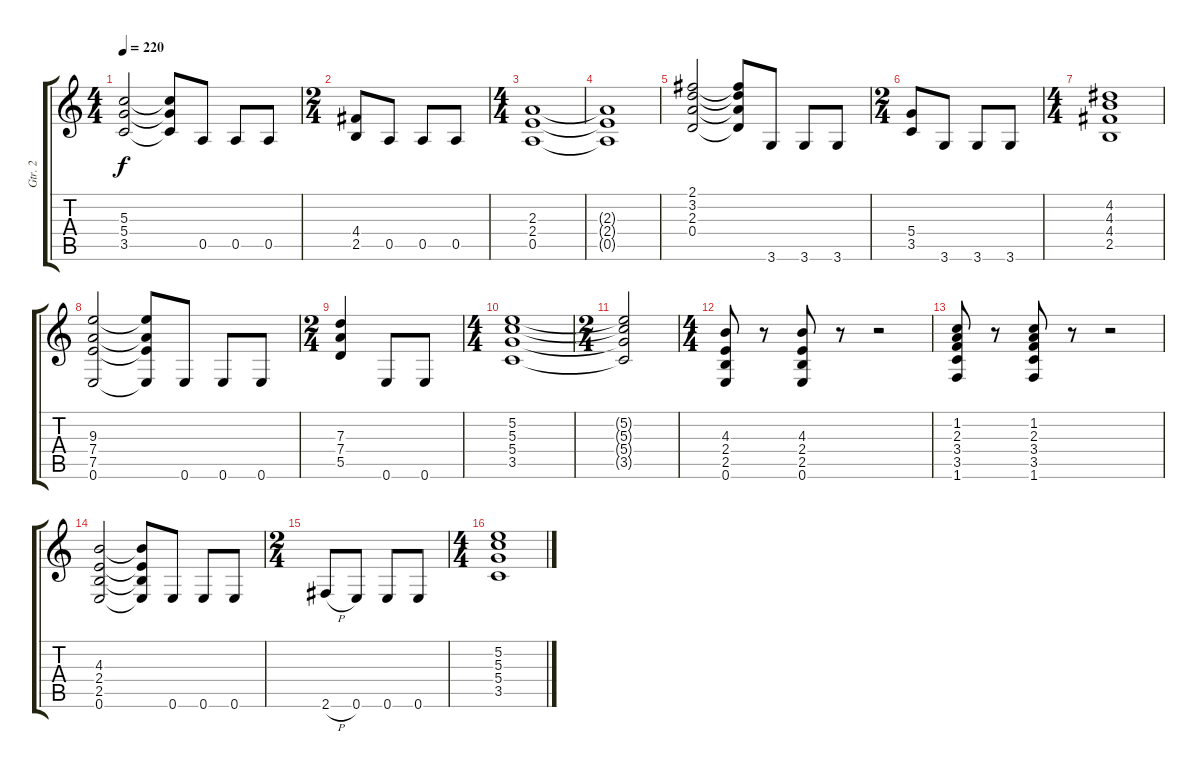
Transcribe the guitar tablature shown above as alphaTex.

\track ("Gtr. 2" "Gtr. 2") {instrument distortionguitar}
\staff {score tabs}
\tuning (E4 B3 G3 D3 A2 E2) {hide}
\ts (4 4)
\tempo 220
\clef g2
\ks c
(5.3 5.4 3.5).2{dy f} (5.3{t} 5.4{t} 3.5{t}).8 0.5.8 0.5.8 0.5.8 |
\ts (2 4)
(4.4 2.5).8 0.5.8 0.5.8 0.5.8 |
\ts (4 4)
(2.3 2.4 0.5).1 |
(2.3{t} 2.4{t} 0.5{t}).1 |
(2.1 3.2 2.3 0.4).2 (2.1{t} 3.2{t} 2.3{t} 0.4{t}).8 3.6.8 3.6.8 3.6.8 |
\ts (2 4)
(5.4 3.5).8 3.6.8 3.6.8 3.6.8 |
\ts (4 4)
(4.2 4.3 4.4 2.5).1 |
(9.3 7.4 7.5 0.6).2 (9.3{t} 7.4{t} 7.5{t} 0.6{t}).8 0.6.8 0.6.8 0.6.8 |
\ts (2 4)
(7.3 7.4 5.5).4 0.6.8 0.6.8 |
\ts (4 4)
(5.2 5.3 5.4 3.5).1 |
\ts (2 4)
(5.2{t} 5.3{t} 5.4{t} 3.5{t}).2 |
\ts (4 4)
(4.3 2.4 2.5 0.6).8 r.8 (4.3 2.4 2.5 0.6).8 r.8 r.2 |
(1.2 2.3 3.4 3.5 1.6).8 r.8 (1.2 2.3 3.4 3.5 1.6).8 r.8 r.2 |
(4.3 2.4 2.5 0.6).2 (4.3{t} 2.4{t} 2.5{t} 0.6{t}).8 0.6.8 0.6.8 0.6.8 |
\ts (2 4)
2.6{h}.8 0.6.8 0.6.8 0.6.8 |
\ts (4 4)
(5.2 5.3 5.4 3.5).1
